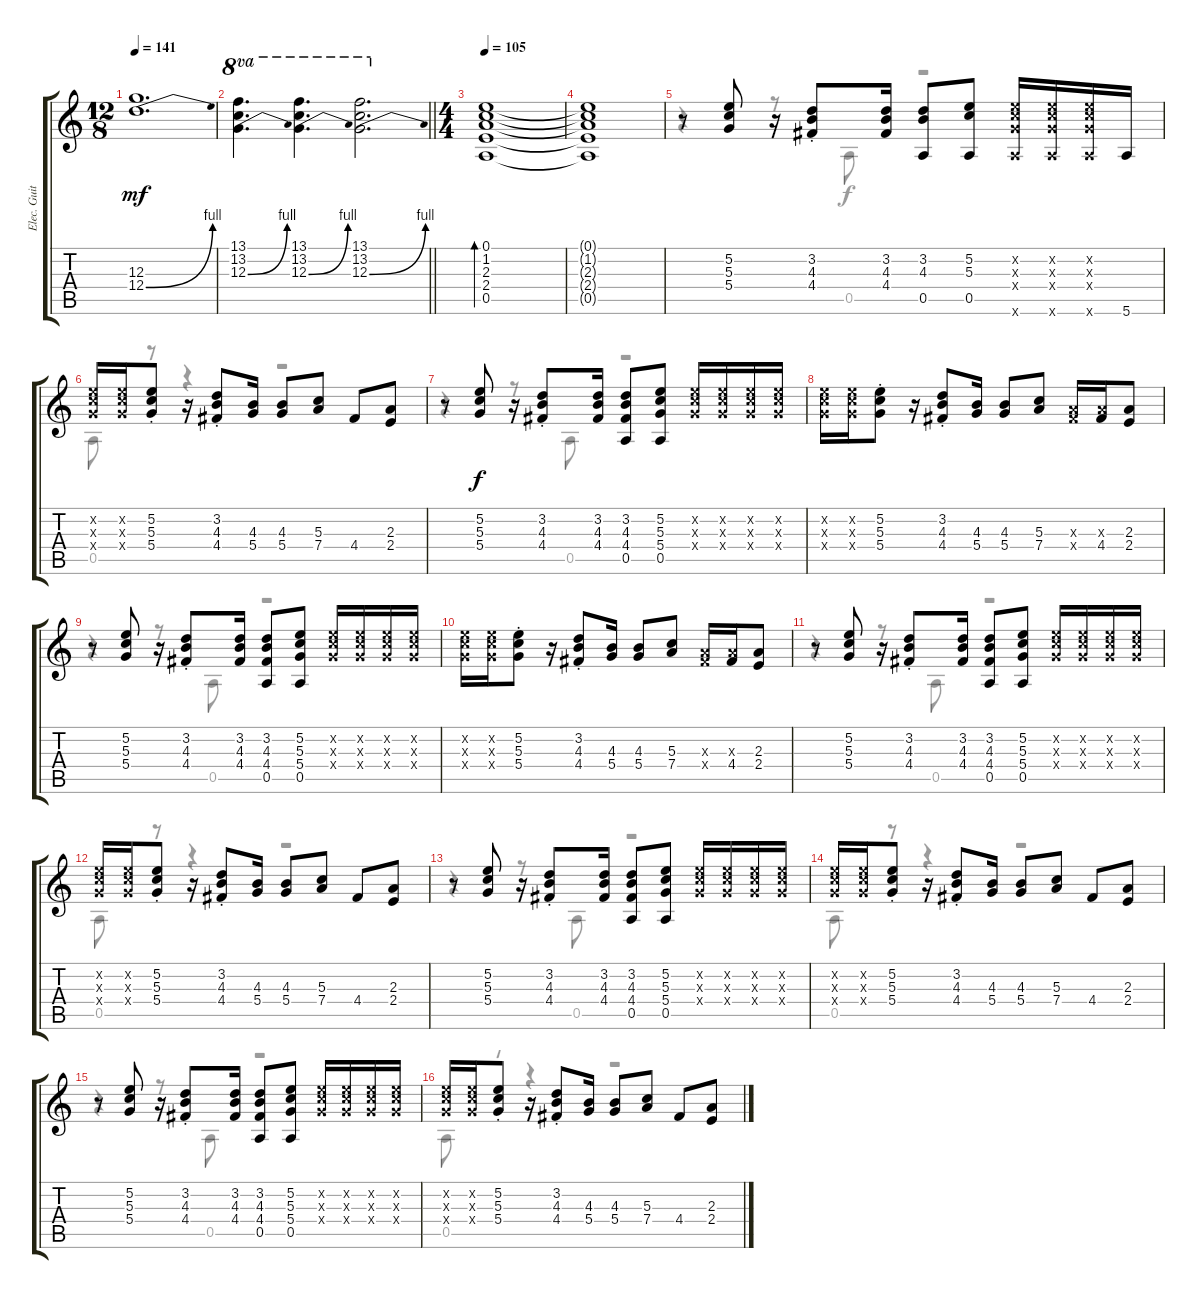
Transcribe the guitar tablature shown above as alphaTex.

\track ("Elec. Guitar 3" "Elec. Guit") {instrument electricguitarclean}
\staff {score tabs}
\tuning (E4 B3 G3 D3 A2 E2) {hide}
\voice
\ts (12 8)
\tempo 141
\clef g2
\ks c
(12.3{t} 12.4{be (bend 0 0 60 4)}).1{d dy mf} |
\barLineRight lightlight
(13.1 13.2 12.3{be (bend 0 0 60 4)}).4{d ot 8va} (13.1 13.2 12.3{be (bend 0 0 60 4)}).4{d ot 8va} (13.1 13.2 12.3{be (bend 0 0 60 4)}).2{d ot 8va} |
\ts (4 4)
\tempo 105
(0.1 1.2 2.3 2.4 0.5).1{bd 30} |
(0.1{t} 1.2{t} 2.3{t} 2.4{t} 0.5{t}).1 |
r.8 (5.2 5.3 5.4).8 r.16 (3.2{st} 4.3{st} 4.4{st}).8 (3.2 4.3 4.4).16 (3.2 4.3 0.5).8 (5.2 5.3 0.5).8 (5.2{x} 5.3{x} 5.4{x} 5.6{x}).16 (5.2{x} 5.3{x} 5.4{x} 5.6{x}).16 (5.2{x} 5.3{x} 5.4{x} 5.6{x}).16 5.6.16 |
(5.2{x} 5.3{x} 5.4{x}).16 (5.2{x} 5.3{x} 5.4{x}).16 (5.2{st} 5.3{st} 5.4{st}).8 r.16 (3.2{st} 4.3{st} 4.4{st}).8 (4.3 5.4).16 (4.3 5.4).8 (5.3 7.4).8 4.4.8 (2.3 2.4).8 |
r.8 (5.2 5.3 5.4).8{dy f} r.16 (3.2{st} 4.3{st} 4.4{st}).8 (3.2 4.3 4.4).16 (3.2 4.3 4.4 0.5).8 (5.2 5.3 5.4 0.5).8 (5.2{x} 5.3{x} 5.4{x}).16 (5.2{x} 5.3{x} 5.4{x}).16 (5.2{x} 5.3{x} 5.4{x}).16 (5.2{x} 5.3{x} 5.4{x}).16 |
(5.2{x} 5.3{x} 5.4{x}).16 (5.2{x} 5.3{x} 5.4{x}).16 (5.2{st} 5.3{st} 5.4{st}).8 r.16 (3.2{st} 4.3{st} 4.4{st}).8 (4.3 5.4).16 (4.3 5.4).8 (5.3 7.4).8 (2.3{x} 4.4{x}).16 (2.3{x} 4.4).16 (2.3 2.4).8 |
r.8 (5.2 5.3 5.4).8 r.16 (3.2{st} 4.3{st} 4.4{st}).8 (3.2 4.3 4.4).16 (3.2 4.3 4.4 0.5).8 (5.2 5.3 5.4 0.5).8 (5.2{x} 5.3{x} 5.4{x}).16 (5.2{x} 5.3{x} 5.4{x}).16 (5.2{x} 5.3{x} 5.4{x}).16 (5.2{x} 5.3{x} 5.4{x}).16 |
(5.2{x} 5.3{x} 5.4{x}).16 (5.2{x} 5.3{x} 5.4{x}).16 (5.2{st} 5.3{st} 5.4{st}).8 r.16 (3.2{st} 4.3{st} 4.4{st}).8 (4.3 5.4).16 (4.3 5.4).8 (5.3 7.4).8 (2.3{x} 4.4{x}).16 (2.3{x} 4.4).16 (2.3 2.4).8 |
r.8 (5.2 5.3 5.4).8 r.16 (3.2{st} 4.3{st} 4.4{st}).8 (3.2 4.3 4.4).16 (3.2 4.3 4.4 0.5).8 (5.2 5.3 5.4 0.5).8 (5.2{x} 5.3{x} 5.4{x}).16 (5.2{x} 5.3{x} 5.4{x}).16 (5.2{x} 5.3{x} 5.4{x}).16 (5.2{x} 5.3{x} 5.4{x}).16 |
(5.2{x} 5.3{x} 5.4{x}).16 (5.2{x} 5.3{x} 5.4{x}).16 (5.2{st} 5.3{st} 5.4{st}).8 r.16 (3.2{st} 4.3{st} 4.4{st}).8 (4.3 5.4).16 (4.3 5.4).8 (5.3 7.4).8 4.4.8 (2.3 2.4).8 |
r.8 (5.2 5.3 5.4).8 r.16 (3.2{st} 4.3{st} 4.4{st}).8 (3.2 4.3 4.4).16 (3.2 4.3 4.4 0.5).8 (5.2 5.3 5.4 0.5).8 (5.2{x} 5.3{x} 5.4{x}).16 (5.2{x} 5.3{x} 5.4{x}).16 (5.2{x} 5.3{x} 5.4{x}).16 (5.2{x} 5.3{x} 5.4{x}).16 |
(5.2{x} 5.3{x} 5.4{x}).16 (5.2{x} 5.3{x} 5.4{x}).16 (5.2{st} 5.3{st} 5.4{st}).8 r.16 (3.2{st} 4.3{st} 4.4{st}).8 (4.3 5.4).16 (4.3 5.4).8 (5.3 7.4).8 4.4.8 (2.3 2.4).8 |
r.8 (5.2 5.3 5.4).8 r.16 (3.2{st} 4.3{st} 4.4{st}).8 (3.2 4.3 4.4).16 (3.2 4.3 4.4 0.5).8 (5.2 5.3 5.4 0.5).8 (5.2{x} 5.3{x} 5.4{x}).16 (5.2{x} 5.3{x} 5.4{x}).16 (5.2{x} 5.3{x} 5.4{x}).16 (5.2{x} 5.3{x} 5.4{x}).16 |
(5.2{x} 5.3{x} 5.4{x}).16 (5.2{x} 5.3{x} 5.4{x}).16 (5.2{st} 5.3{st} 5.4{st}).8 r.16 (3.2{st} 4.3{st} 4.4{st}).8 (4.3 5.4).16 (4.3 5.4).8 (5.3 7.4).8 4.4.8 (2.3 2.4).8
\voice
\clef g2
\ottava regular
\simile none
\ks c
|
\barLineRight lightlight
|
|
|
r.4 r.8 0.5.8 r.2 |
0.5.8 r.8 r.4 r.2 |
r.4 r.8 0.5.8{dy f} r.2 |
|
r.4 r.8 0.5.8 r.2 |
|
r.4 r.8 0.5.8 r.2 |
0.5.8 r.8 r.4 r.2 |
r.4 r.8 0.5.8 r.2 |
0.5.8 r.8 r.4 r.2 |
r.4 r.8 0.5.8 r.2 |
0.5.8 r.8 r.4 r.2
